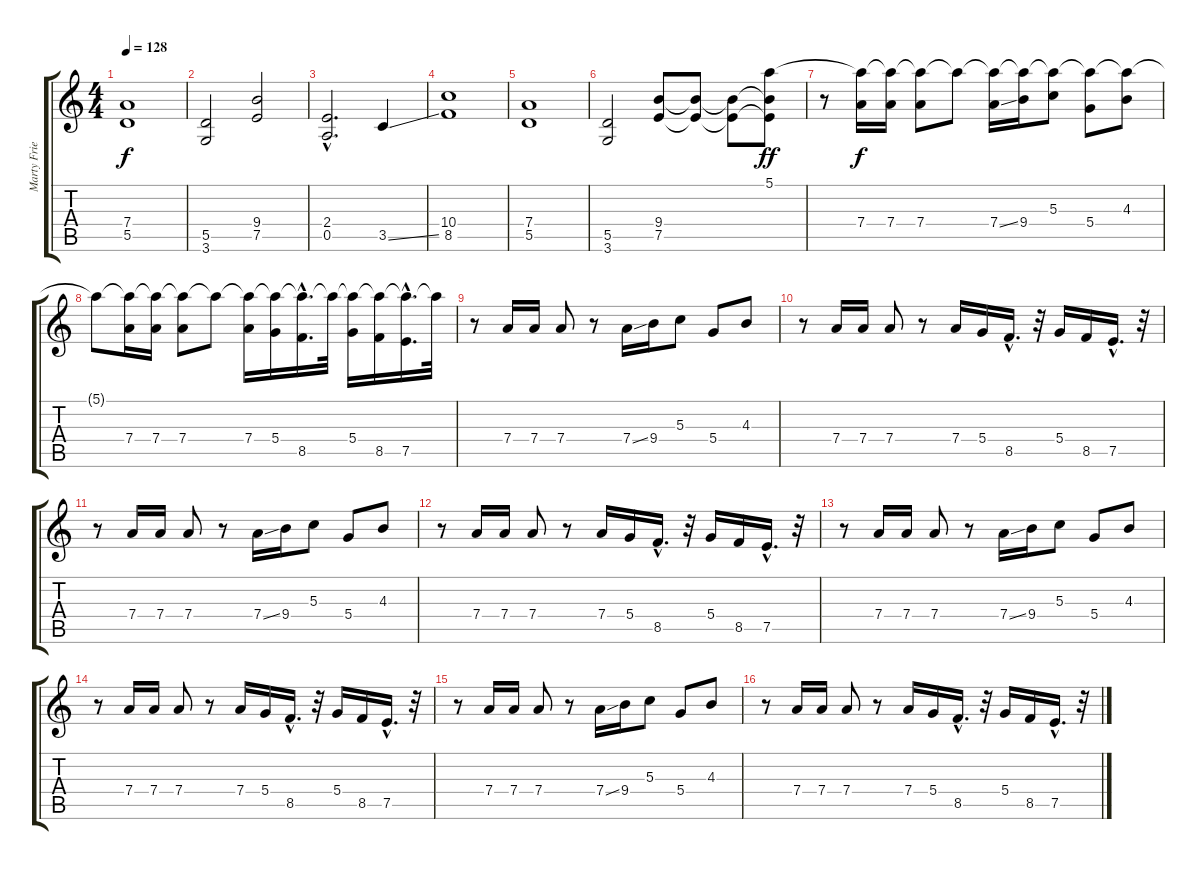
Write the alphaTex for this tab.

\track ("Marty Friedman's fills" "Marty Frie") {instrument distortionguitar}
\staff {score tabs}
\tuning (E4 B3 G3 D3 A2 E2) {hide}
\ts (4 4)
\tempo 128
\clef g2
\ks c
(7.4 5.5).1{dy f} |
(5.5 3.6).2 (9.4 7.5).2 |
(2.4{hac} 0.5{hac}).2{d} 3.5{ss}.4 |
(10.4 8.5).1 |
(7.4 5.5).1 |
(5.5 3.6).2 (9.4 7.5).8 (9.4{t} 7.5{t}).8 (9.4{t} 7.5{t}).8 (5.1 9.4{t} 7.5{t}).8{dy ff} |
r.8 (5.1{t} 7.4).16{dy f} (5.1{t} 7.4).16 (5.1{t} 7.4).8 5.1{t}.8 (5.1{t} 7.4{ss}).16 (5.1{t} 9.4).16 (5.1{t} 5.3).8 (5.1{t} 5.4).8 (5.1{t} 4.3).8 |
5.1{t}.8 (5.1{t} 7.4).16 (5.1{t} 7.4).16 (5.1{t} 7.4).8 5.1{t}.8 (5.1{t} 7.4).16 (5.1{t} 5.4).16 (5.1{hac t} 8.5{hac}).16{d} 5.1{t}.32 (5.1{t} 5.4).16 (5.1{t} 8.5).16 (5.1{hac t} 7.5{hac}).16{d} 5.1{t}.32 |
r.8 7.4.16 7.4.16 7.4.8 r.8 7.4{ss}.16 9.4.16 5.3.8 5.4.8 4.3.8 |
r.8 7.4.16 7.4.16 7.4.8 r.8 7.4.16 5.4.16 8.5{hac}.16{d} r.32 5.4.16 8.5.16 7.5{hac}.16{d} r.32 |
r.8 7.4.16 7.4.16 7.4.8 r.8 7.4{ss}.16 9.4.16 5.3.8 5.4.8 4.3.8 |
r.8 7.4.16 7.4.16 7.4.8 r.8 7.4.16 5.4.16 8.5{hac}.16{d} r.32 5.4.16 8.5.16 7.5{hac}.16{d} r.32 |
r.8 7.4.16 7.4.16 7.4.8 r.8 7.4{ss}.16 9.4.16 5.3.8 5.4.8 4.3.8 |
r.8 7.4.16 7.4.16 7.4.8 r.8 7.4.16 5.4.16 8.5{hac}.16{d} r.32 5.4.16 8.5.16 7.5{hac}.16{d} r.32 |
r.8 7.4.16 7.4.16 7.4.8 r.8 7.4{ss}.16 9.4.16 5.3.8 5.4.8 4.3.8 |
r.8 7.4.16 7.4.16 7.4.8 r.8 7.4.16 5.4.16 8.5{hac}.16{d} r.32 5.4.16 8.5.16 7.5{hac}.16{d} r.32
